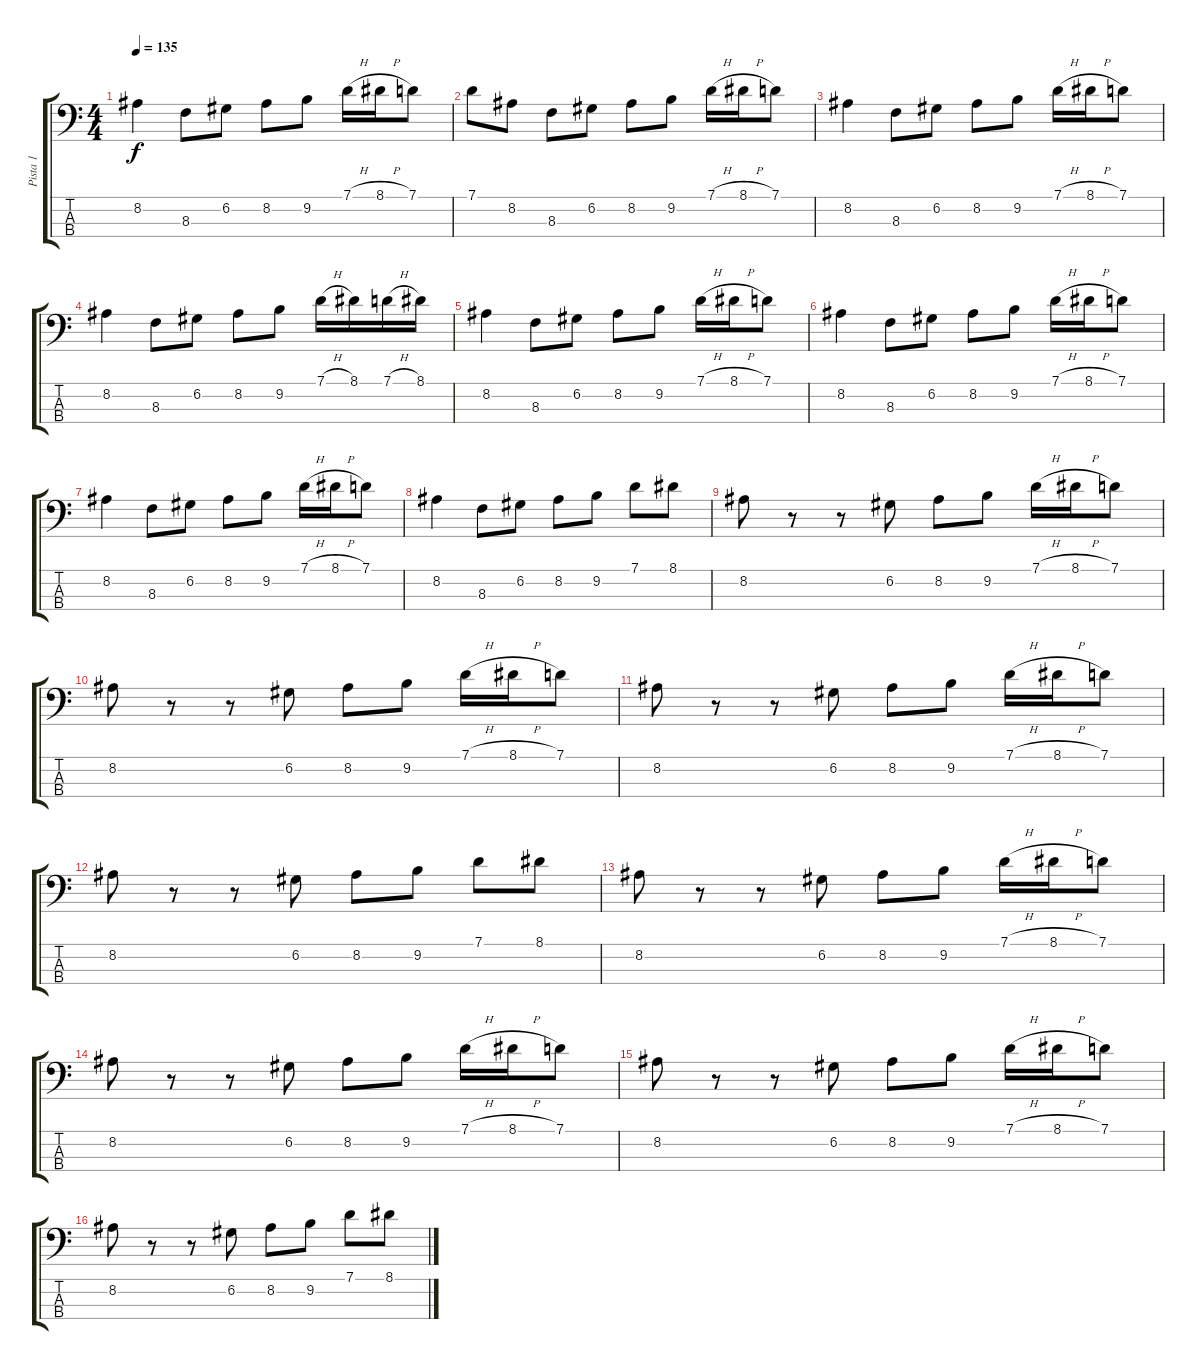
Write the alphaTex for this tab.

\track ("Pista 1" "Pista 1") {instrument electricbasspick}
\staff {score tabs}
\tuning (G2 D2 A1 E1) {hide}
\ts (4 4)
\tempo 135
\clef f4
\ks c
8.2.4{dy f} 8.3.8 6.2.8 8.2.8 9.2.8 7.1{h}.16 8.1{h}.16 7.1.8 |
7.1.8 8.2.8 8.3.8 6.2.8 8.2.8 9.2.8 7.1{h}.16 8.1{h}.16 7.1.8 |
8.2.4 8.3.8 6.2.8 8.2.8 9.2.8 7.1{h}.16 8.1{h}.16 7.1.8 |
8.2.4 8.3.8 6.2.8 8.2.8 9.2.8 7.1{h}.16 8.1.16 7.1{h}.16 8.1.16 |
8.2.4 8.3.8 6.2.8 8.2.8 9.2.8 7.1{h}.16 8.1{h}.16 7.1.8 |
8.2.4 8.3.8 6.2.8 8.2.8 9.2.8 7.1{h}.16 8.1{h}.16 7.1.8 |
8.2.4 8.3.8 6.2.8 8.2.8 9.2.8 7.1{h}.16 8.1{h}.16 7.1.8 |
8.2.4 8.3.8 6.2.8 8.2.8 9.2.8 7.1.8 8.1.8 |
8.2.8 r.8 r.8 6.2.8 8.2.8 9.2.8 7.1{h}.16 8.1{h}.16 7.1.8 |
8.2.8 r.8 r.8 6.2.8 8.2.8 9.2.8 7.1{h}.16 8.1{h}.16 7.1.8 |
8.2.8 r.8 r.8 6.2.8 8.2.8 9.2.8 7.1{h}.16 8.1{h}.16 7.1.8 |
8.2.8 r.8 r.8 6.2.8 8.2.8 9.2.8 7.1.8 8.1.8 |
8.2.8 r.8 r.8 6.2.8 8.2.8 9.2.8 7.1{h}.16 8.1{h}.16 7.1.8 |
8.2.8 r.8 r.8 6.2.8 8.2.8 9.2.8 7.1{h}.16 8.1{h}.16 7.1.8 |
8.2.8 r.8 r.8 6.2.8 8.2.8 9.2.8 7.1{h}.16 8.1{h}.16 7.1.8 |
8.2.8 r.8 r.8 6.2.8 8.2.8 9.2.8 7.1.8 8.1.8
